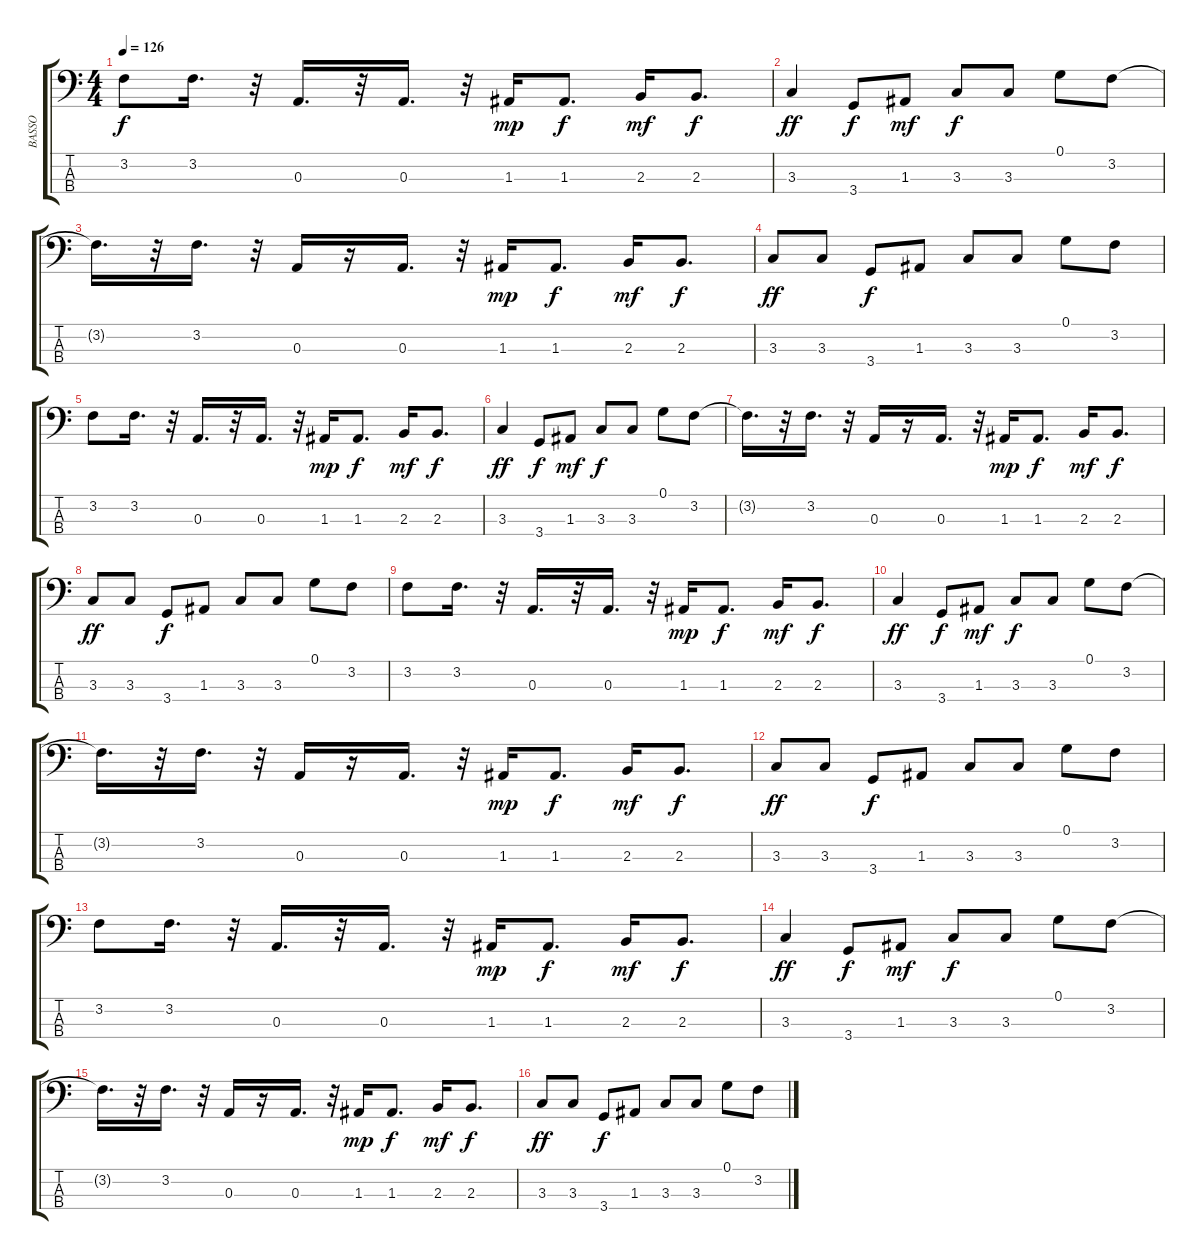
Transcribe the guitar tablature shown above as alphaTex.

\track ("BASSO" "BASSO") {instrument electricbassfinger}
\staff {score tabs}
\tuning (G2 D2 A1 E1) {hide}
\ts (4 4)
\tempo 126
\clef f4
\ks c
3.2.8{dy f} 3.2.16{d} r.32 0.3.16{d} r.32 0.3.16{d} r.32 1.3.16{dy mp} 1.3.8{d dy f} 2.3.16{dy mf} 2.3.8{d dy f} |
3.3.4{dy ff} 3.4.8{dy f} 1.3.8{dy mf} 3.3.8{dy f} 3.3.8 0.1.8 3.2.8 |
3.2{t}.16{d} r.32 3.2.16{d} r.32 0.3.16 r.16 0.3.16{d} r.32 1.3.16{dy mp} 1.3.8{d dy f} 2.3.16{dy mf} 2.3.8{d dy f} |
3.3.8{dy ff} 3.3.8 3.4.8{dy f} 1.3.8 3.3.8 3.3.8 0.1.8 3.2.8 |
3.2.8 3.2.16{d} r.32 0.3.16{d} r.32 0.3.16{d} r.32 1.3.16{dy mp} 1.3.8{d dy f} 2.3.16{dy mf} 2.3.8{d dy f} |
3.3.4{dy ff} 3.4.8{dy f} 1.3.8{dy mf} 3.3.8{dy f} 3.3.8 0.1.8 3.2.8 |
3.2{t}.16{d} r.32 3.2.16{d} r.32 0.3.16 r.16 0.3.16{d} r.32 1.3.16{dy mp} 1.3.8{d dy f} 2.3.16{dy mf} 2.3.8{d dy f} |
3.3.8{dy ff} 3.3.8 3.4.8{dy f} 1.3.8 3.3.8 3.3.8 0.1.8 3.2.8 |
3.2.8 3.2.16{d} r.32 0.3.16{d} r.32 0.3.16{d} r.32 1.3.16{dy mp} 1.3.8{d dy f} 2.3.16{dy mf} 2.3.8{d dy f} |
3.3.4{dy ff} 3.4.8{dy f} 1.3.8{dy mf} 3.3.8{dy f} 3.3.8 0.1.8 3.2.8 |
3.2{t}.16{d} r.32 3.2.16{d} r.32 0.3.16 r.16 0.3.16{d} r.32 1.3.16{dy mp} 1.3.8{d dy f} 2.3.16{dy mf} 2.3.8{d dy f} |
3.3.8{dy ff} 3.3.8 3.4.8{dy f} 1.3.8 3.3.8 3.3.8 0.1.8 3.2.8 |
3.2.8 3.2.16{d} r.32 0.3.16{d} r.32 0.3.16{d} r.32 1.3.16{dy mp} 1.3.8{d dy f} 2.3.16{dy mf} 2.3.8{d dy f} |
3.3.4{dy ff} 3.4.8{dy f} 1.3.8{dy mf} 3.3.8{dy f} 3.3.8 0.1.8 3.2.8 |
3.2{t}.16{d} r.32 3.2.16{d} r.32 0.3.16 r.16 0.3.16{d} r.32 1.3.16{dy mp} 1.3.8{d dy f} 2.3.16{dy mf} 2.3.8{d dy f} |
3.3.8{dy ff} 3.3.8 3.4.8{dy f} 1.3.8 3.3.8 3.3.8 0.1.8 3.2.8
